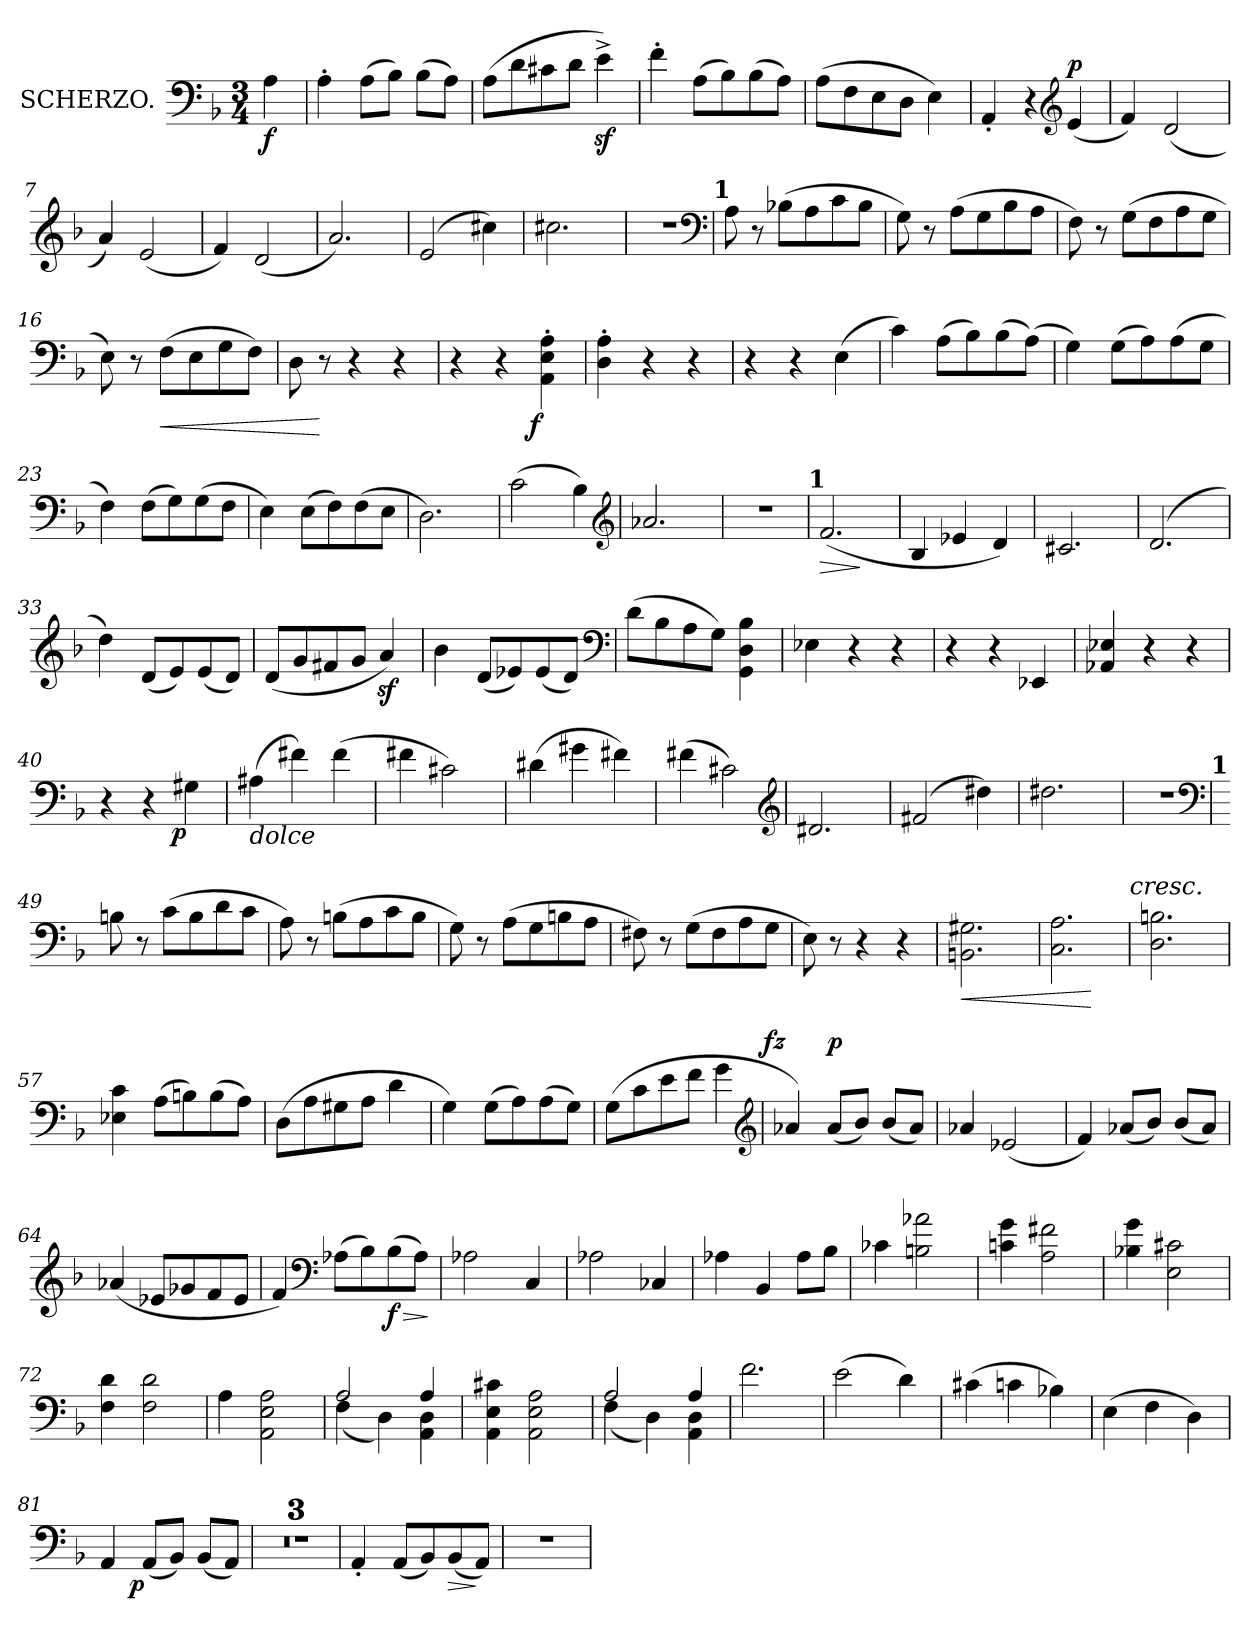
**kern	**dynam
*part1	*part1
*staff1	*staff1
*I"SCHERZO.	*
*clefF4	*
*k[b-]	*
*M3/4	*
=	=
4A	f
=1	=1
4A'>	.
(>8A\L	.
8B-J)	.
(>8B-\L	.
8AJ)	.
=2	=2
(>8A\L	.
8d	.
8c#X	.
8dJ	.
4ez^>)	.
=3	=3
4f'>	.
(>8A\L	.
8B-)	.
(>8B-\	.
8AJ)	.
=4	=4
(>8A\L	.
8F	.
8E	.
8DJ	.
4E)	.
=5	=5
4AA'<	.
4r	.
*clefG2	*
!	!LO:DY:a
(<4e	p
=6	=6
4f)	.
(<2d	.
=7	=7
4a)	.
(<2e	.
=8	=8
4f)	.
(<2d	.
=9	=9
2.a)	.
=10	=10
(>2e	.
4cc#X)	.
=11	=11
2.cc#X	.
=12	=12
2.rdd	.
*clefF4	*
!LO:TX:a:B:t=1	!
=13	=13
8A	.
8r	.
(>8B-X\L	.
8A	.
8c	.
8B-J	.
=14	=14
8G)	.
8r	.
(>8A\L	.
8G	.
8B-	.
8AJ	.
=15	=15
8F\)	.
8r	.
(>8G\L	.
8F	.
8A	.
8GJ	.
=16	=16
8E)	.
8r	.
!	!LO:HP:b
(>8F\L	<
8E	.
8G	.
8FJ)	.
=17	=17
8D	.
8r	[
4r	.
4r	.
=18	=18
4r	.
4r	.
!	!LO:DY:rj
4AA'> 4E'> 4A'>	f
=19	=19
4D'> 4A'>	.
4r	.
4r	.
=20	=20
4r	.
4r	.
(>4E	.
=21	=21
4c)	.
(>8A\L	.
8B-)	.
(>8B-	.
(>8AJ)	.
=22	=22
4G)	.
(>8G\L	.
8A)	.
(>8A	.
8GJ	.
=23	=23
4F)	.
(>8F\L	.
8G)	.
(>8G	.
8FJ	.
=24	=24
4E)	.
(>8E\L	.
8F)	.
(>8F	.
8EJ	.
=25	=25
2.D)	.
=26	=26
(>2c	.
4B-)	.
*clefG2	*
=27	=27
2.a-X	.
=28	=28
2.rdd	.
!LO:TX:a:B:t=1	!
=29	=29
!	!LO:HP:b
(<2.f	>
.	]
=30	=30
4B-	.
4e-X	.
4d)	.
=31	=31
2.c#X	.
=32	=32
(<2.d	.
=33	=33
4dd)	.
(<8dL	.
8e)	.
(<8e	.
8dJ)	.
=34	=34
(<8dL	.
8g	.
8f#X	.
8gJ	.
4az)	.
=35	=35
4b-\	.
(<8dL	.
8e-X)	.
(<8e-	.
8dJ)	.
*clefF4	*
=36	=36
(>8d\L	.
8B-	.
8A	.
8GJ)	.
4GG 4D 4B-	.
=37	=37
4E-X	.
4r	.
4r	.
=38	=38
4r	.
4r	.
4EE-X	.
=39	=39
4AA-X 4E-X	.
4r	.
4r	.
=40	=40
4r	.
4r	.
!	!LO:DY:rj
4G#X	p
=41	=41
!LO:TX:b:i:t=dolce	!
(>4A#X	.
4f#X)	.
(>4f#	.
=42	=42
4f#X	.
2c#X)	.
=43	=43
(>4d#X	.
4g#X	.
4f#X)	.
=44	=44
(>4f#X	.
2c#X)	.
*clefG2	*
=45	=45
2.d#X	.
=46	=46
(>2f#X	.
4dd#X)	.
=47	=47
2.dd#X	.
=48	=48
2.rdd	.
*clefF4	*
!LO:TX:a:B:t=1	!
=49	=49
8Bn	.
8r	.
(>8c\L	.
8B	.
8d	.
8cJ	.
=50	=50
8A)	.
8r	.
(>8Bn\L	.
8A	.
8c	.
8BJ	.
=51	=51
8G)	.
8r	.
(>8A\L	.
8G	.
8Bn	.
8AJ	.
=52	=52
8F#X)	.
8r	.
(>8G\L	.
8F#	.
8A	.
8GJ	.
=53	=53
8E)	.
8r	.
4r	.
4r	.
=54	=54
!	!LO:HP:b
2.BBn 2.G#X	<
=55	=55
2.C 2.A	.
.	[
!LO:TX:i:t=cresc.	!
=56	=56
2.D 2.Bn	.
=57	=57
4E-X 4c	.
(>8A\L	.
8Bn)	.
(>8B	.
8AJ)	.
=58	=58
(>8D\L	.
8A	.
8G#X	.
8AJ	.
4d	.
=59	=59
4G)	.
(>8G\L	.
8A)	.
(>8A	.
8GJ)	.
=60	=60
(>8G\L	.
8c	.
8e	.
8fJ	.
4g	.
*clefG2	*
=61	=61
!	!LO:DY:a:rj
4a-X)	fz
!	!LO:DY:a
(<8a-L	p
8b-J)	.
(<8b-L	.
8a-J)	.
=62	=62
4a-X	.
(<2e-X	.
=63	=63
4f)	.
(<8a-XL	.
8b-J)	.
(<8b-L	.
8a-J)	.
=64	=64
(<4a-X	.
8e-XL	.
8g-X	.
8f	.
8e-J	.
=65	=65
4f)	.
*clefF4	*
(>8A-X\L	.
8B-)	.
!	!LO:HP:b
(>8B-	> f
8A-J)	.
.	]
=66	=66
2A-X	.
4C	.
=67	=67
2A-X	.
4C-X	.
=68	=68
4A-X	.
4BB-	.
8A-\L	.
8B-J	.
=69	=69
4c-X	.
2Bn\ 2a-X\	.
=70	=70
4cn 4g	.
2A 2f#X	.
=71	=71
4B-X 4g	.
2E 2c#X	.
=72	=72
4F 4d	.
2F 2d	.
=73	=73
4A	.
2AA 2E 2A	.
=74	=74
*^	*
2A	(>4F	.
.	4D)	.
4A/	4AA 4D	.
*v	*v	*
=75	=75
4AA 4E 4c#X	.
2AA 2E 2A	.
=76	=76
*^	*
2A	(>4F	.
.	4D)	.
4A/	4AA 4D	.
*v	*v	*
=77	=77
2.f	.
=78	=78
(>2e	.
4d)	.
=79	=79
(>4c#X	.
4cn	.
4B-X)	.
=80	=80
(>4E	.
4F	.
4D)	.
=81	=81
4AA	.
!	!LO:DY:rj
(<8AAL	p
8BB-J)	.
(<8BB-L	.
8AAJ)	.
=82	=82
2.rF	.
=83	=83
2.rF	.
=84	=84
2.rF	.
=85	=85
4AA'<	.
(<8AAL	.
8BB-)	.
!	!LO:HP:b
(<8BB-	>
8AAJ)	]
=86	=86
2.rF	.
=	=
*-	*-
